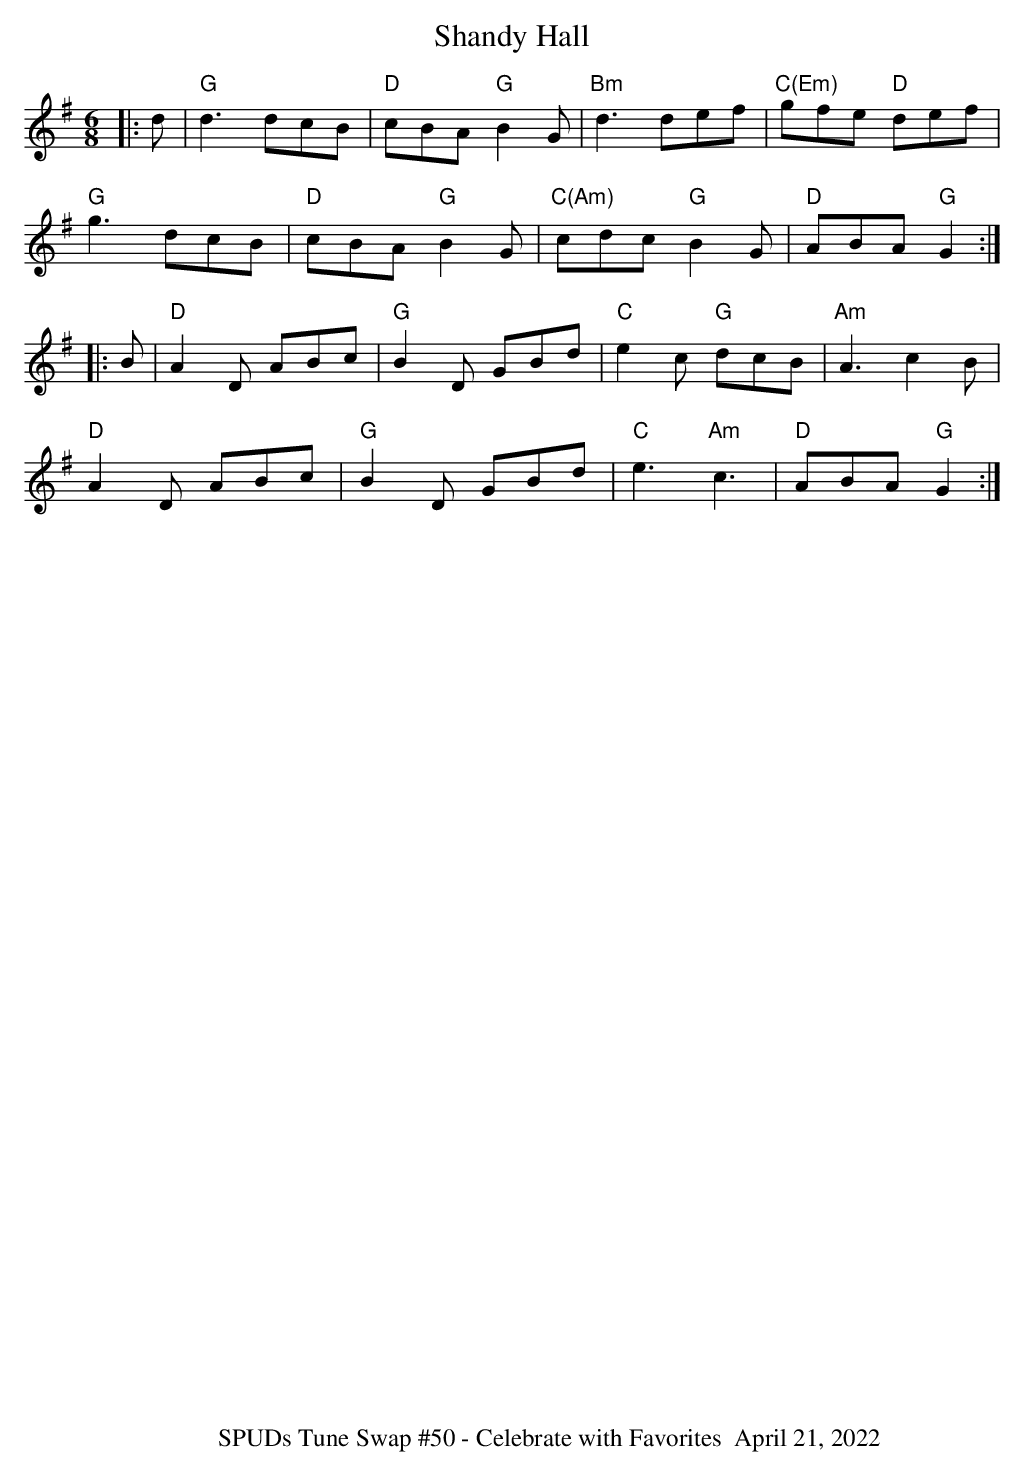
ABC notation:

X:1
T:Shandy Hall
M:6/8
L:1/8
K:G
|:d |"G"d3 dcB | "D"cBA "G"B2G | "Bm"d3 def | "C(Em)"gfe "D"def |
"G"g3 dcB | "D"cBA "G"B2G | "C(Am)"cdc "G"B2G | "D"ABA "G"G2 :|
|:B|"D"A2D ABc | "G"B2D GBd | "C"e2c "G"dcB | "Am"A3 c2B |
"D"A2D ABc | "G"B2D GBd | "C"e3 "Am"c3 | "D"ABA "G"G2  :|
